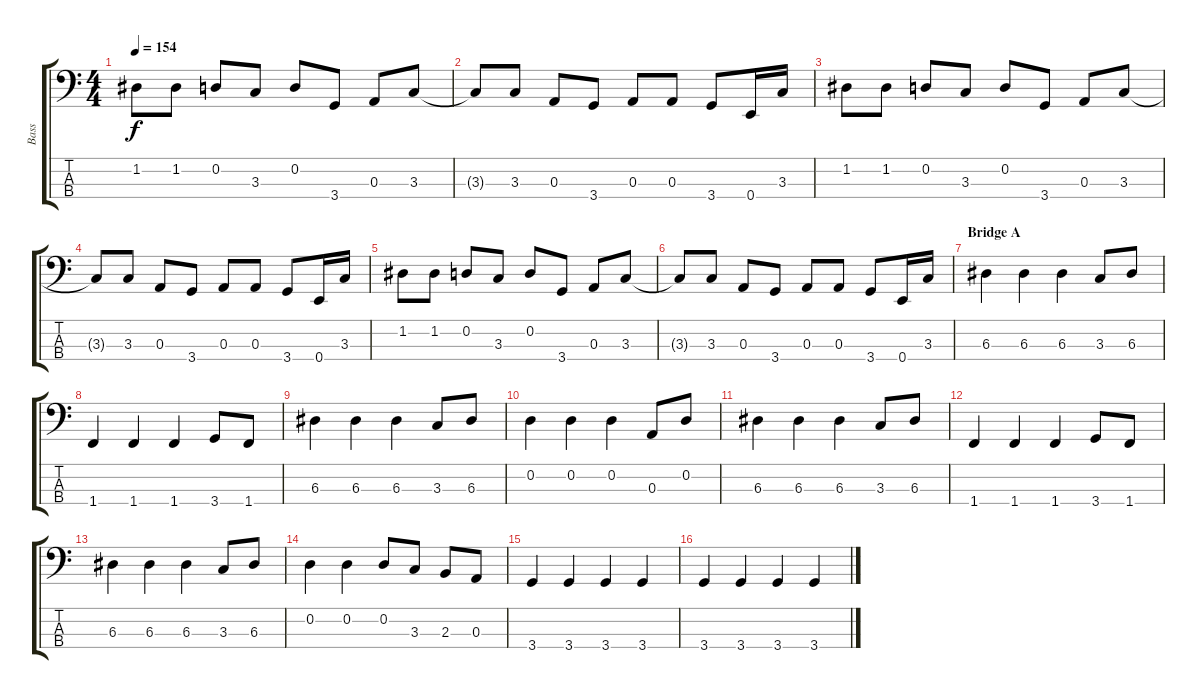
\track ("Bass" "Bass") {instrument electricbassfinger}
\staff {score tabs}
\tuning (G2 D2 A1 E1) {hide}
\ts (4 4)
\tempo 154
\clef f4
\ks c
1.2.8{dy f} 1.2.8 0.2.8 3.3.8 0.2.8 3.4.8 0.3.8 3.3.8 |
3.3{t}.8 3.3.8 0.3.8 3.4.8 0.3.8 0.3.8 3.4.8 0.4.16 3.3.16 |
1.2.8 1.2.8 0.2.8 3.3.8 0.2.8 3.4.8 0.3.8 3.3.8 |
3.3{t}.8 3.3.8 0.3.8 3.4.8 0.3.8 0.3.8 3.4.8 0.4.16 3.3.16 |
1.2.8 1.2.8 0.2.8 3.3.8 0.2.8 3.4.8 0.3.8 3.3.8 |
3.3{t}.8 3.3.8 0.3.8 3.4.8 0.3.8 0.3.8 3.4.8 0.4.16 3.3.16 |
\section ("" "Bridge A")
6.3.4 6.3.4 6.3.4 3.3.8 6.3.8 |
1.4.4 1.4.4 1.4.4 3.4.8 1.4.8 |
6.3.4 6.3.4 6.3.4 3.3.8 6.3.8 |
0.2.4 0.2.4 0.2.4 0.3.8 0.2.8 |
6.3.4 6.3.4 6.3.4 3.3.8 6.3.8 |
1.4.4 1.4.4 1.4.4 3.4.8 1.4.8 |
6.3.4 6.3.4 6.3.4 3.3.8 6.3.8 |
0.2.4 0.2.4 0.2.8 3.3.8 2.3.8 0.3.8 |
3.4.4 3.4.4 3.4.4 3.4.4 |
3.4.4 3.4.4 3.4.4 3.4.4
